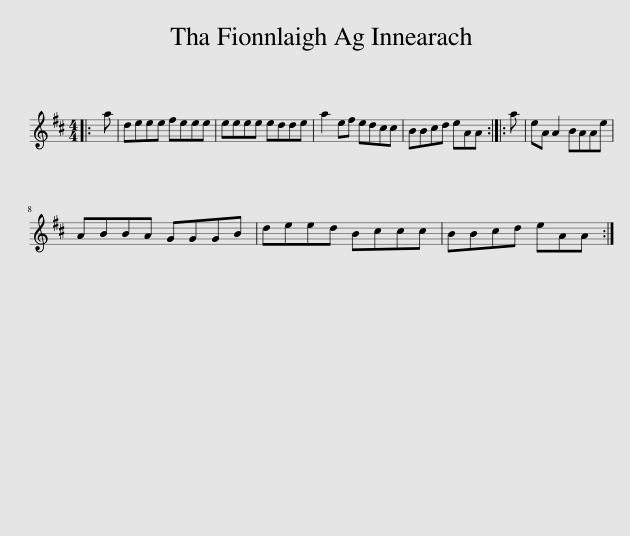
X:1
L:1/8
M:4/4
I:linebreak $
K:D
V:1 treble
V:1
|: a | deee feee | eeee edde | a2 ef edcc | BBcd eAA :: %5
 a | eA A2 BAAe |$ ABBA GGGB | deed Bccc | BBcd eAA :| %10
